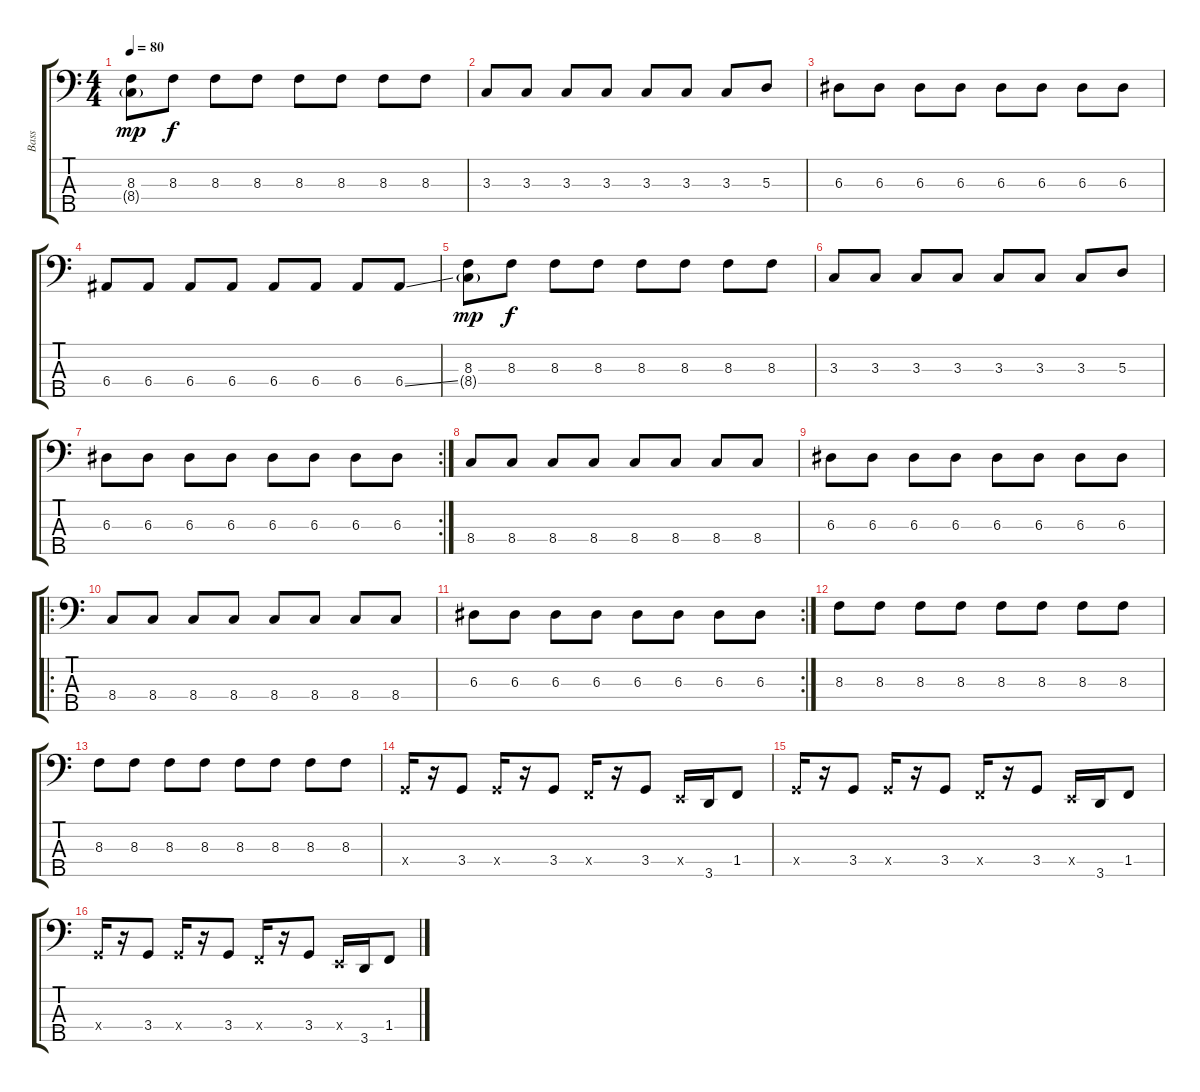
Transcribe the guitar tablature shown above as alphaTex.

\track ("Bass" "Bass") {instrument fretlessbass}
\staff {score tabs}
\tuning (G2 D2 A1 E1 B0) {hide}
\ts (4 4)
\tempo 80
\clef f4
\ks c
(8.3 8.4{g}).8{dy mp} 8.3.8{dy f} 8.3.8 8.3.8 8.3.8 8.3.8 8.3.8 8.3.8 |
3.3.8 3.3.8 3.3.8 3.3.8 3.3.8 3.3.8 3.3.8 5.3.8 |
6.3.8 6.3.8 6.3.8 6.3.8 6.3.8 6.3.8 6.3.8 6.3.8 |
6.4.8 6.4.8 6.4.8 6.4.8 6.4.8 6.4.8 6.4.8 6.4{ss}.8 |
(8.3 8.4{g}).8{dy mp} 8.3.8{dy f} 8.3.8 8.3.8 8.3.8 8.3.8 8.3.8 8.3.8 |
3.3.8 3.3.8 3.3.8 3.3.8 3.3.8 3.3.8 3.3.8 5.3.8 |
\rc 2
6.3.8 6.3.8 6.3.8 6.3.8 6.3.8 6.3.8 6.3.8 6.3.8 |
8.4.8 8.4.8 8.4.8 8.4.8 8.4.8 8.4.8 8.4.8 8.4.8 |
6.3.8 6.3.8 6.3.8 6.3.8 6.3.8 6.3.8 6.3.8 6.3.8 |
\ro
8.4.8 8.4.8 8.4.8 8.4.8 8.4.8 8.4.8 8.4.8 8.4.8 |
\rc 2
6.3.8 6.3.8 6.3.8 6.3.8 6.3.8 6.3.8 6.3.8 6.3.8 |
8.3.8 8.3.8 8.3.8 8.3.8 8.3.8 8.3.8 8.3.8 8.3.8 |
8.3.8 8.3.8 8.3.8 8.3.8 8.3.8 8.3.8 8.3.8 8.3.8 |
3.4{x}.16 r.16 3.4.8 3.4{x}.16 r.16 3.4.8 1.4{x}.16 r.16 3.4.8 0.4{x}.16 3.5.16 1.4.8 |
3.4{x}.16 r.16 3.4.8 3.4{x}.16 r.16 3.4.8 1.4{x}.16 r.16 3.4.8 0.4{x}.16 3.5.16 1.4.8 |
3.4{x}.16 r.16 3.4.8 3.4{x}.16 r.16 3.4.8 1.4{x}.16 r.16 3.4.8 0.4{x}.16 3.5.16 1.4.8
